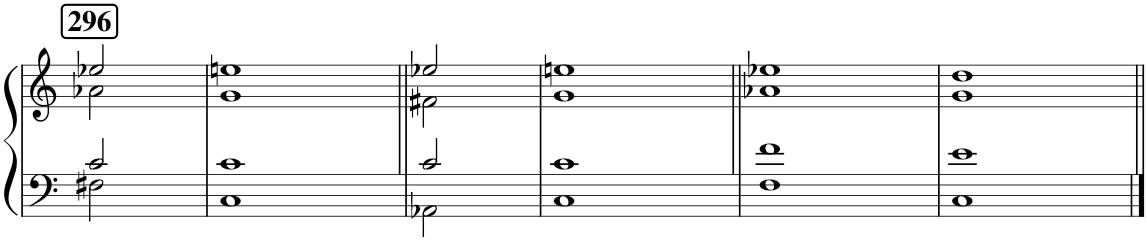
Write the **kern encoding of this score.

**kern	**kern
*part1	*part1
*staff2	*staff1
*I"Piano	*
*I'Pno.	*
*clefF4	*clefG2
*k[]	*k[]
*M1/1	*M1/1
!!LO:REH:place=s1:a:B:cj:fs=14:t=296
=1	=1
*^	*^
*	*^	*	*
2ryy	2c/	2F#X\	2ee-X/	2a-X\
=2	=2	=2	=2	=2
1ryy	1c	1C	1een	1g
=3||	=3||	=3||	=3||	=3||
2ryy	2c/	2AA-X\	2ee-X/	2f#X\
=4	=4	=4	=4	=4
1ryy	1c	1C	1een	1g
=5||	=5||	=5||	=5||	=5||
1ryy	1f	1F	1ee-X	1a-X
=6	=6	=6	=6	=6
1ryy	1e	1C	1dd	1g
*v	*v	*v	*	*
*	*v	*v
=||	=||
*-	*-
